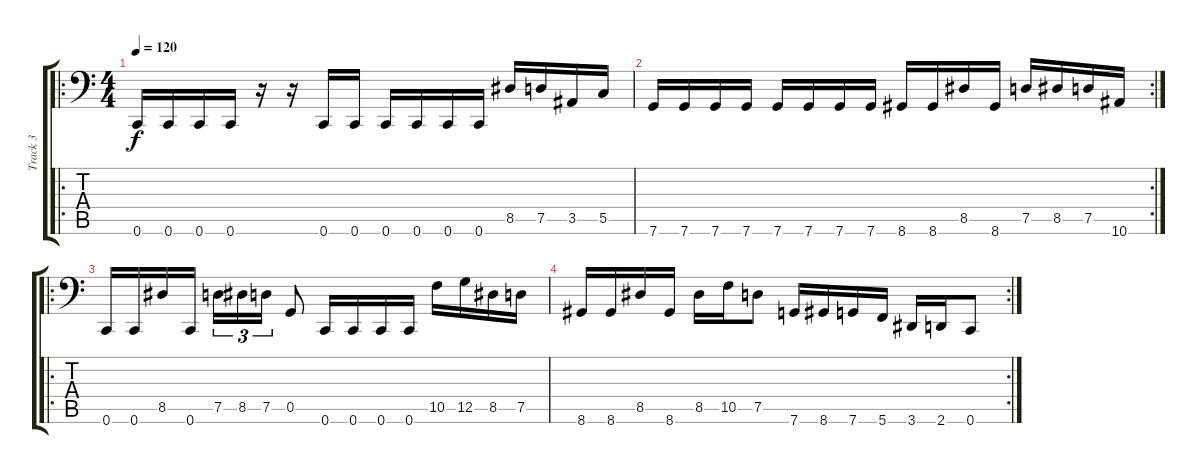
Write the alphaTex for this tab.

\track ("Track 3" "Track 3") {instrument electricbasspick}
\staff {score tabs}
\tuning (D3 A2 F2 C2 G1 C1) {hide}
\ro
\ts (4 4)
\tempo 120
\clef f4
\ks c
0.6.16{dy f instrument electricbasspick} 0.6.16 0.6.16 0.6.16 r.16 r.16 0.6.16 0.6.16 0.6.16 0.6.16 0.6.16 0.6.16 8.5.16 7.5.16 3.5.16 5.5.16 |
\rc 2
7.6.16 7.6.16 7.6.16 7.6.16 7.6.16 7.6.16 7.6.16 7.6.16 8.6.16 8.6.16 8.5.16 8.6.16 7.5.16 8.5.16 7.5.16 10.6.16 |
\ro
0.6.16 0.6.16 8.5.16 0.6.16 7.5.16{tu (3 2)} 8.5.16{tu (3 2)} 7.5.16{tu (3 2)} 0.5.8 0.6.16 0.6.16 0.6.16 0.6.16 10.5.16 12.5.16 8.5.16 7.5.16 |
\rc 2
8.6.16 8.6.16 8.5.16 8.6.16 8.5.16 10.5.16 7.5.8 7.6.16 8.6.16 7.6.16 5.6.16 3.6.16 2.6.16 0.6.8
